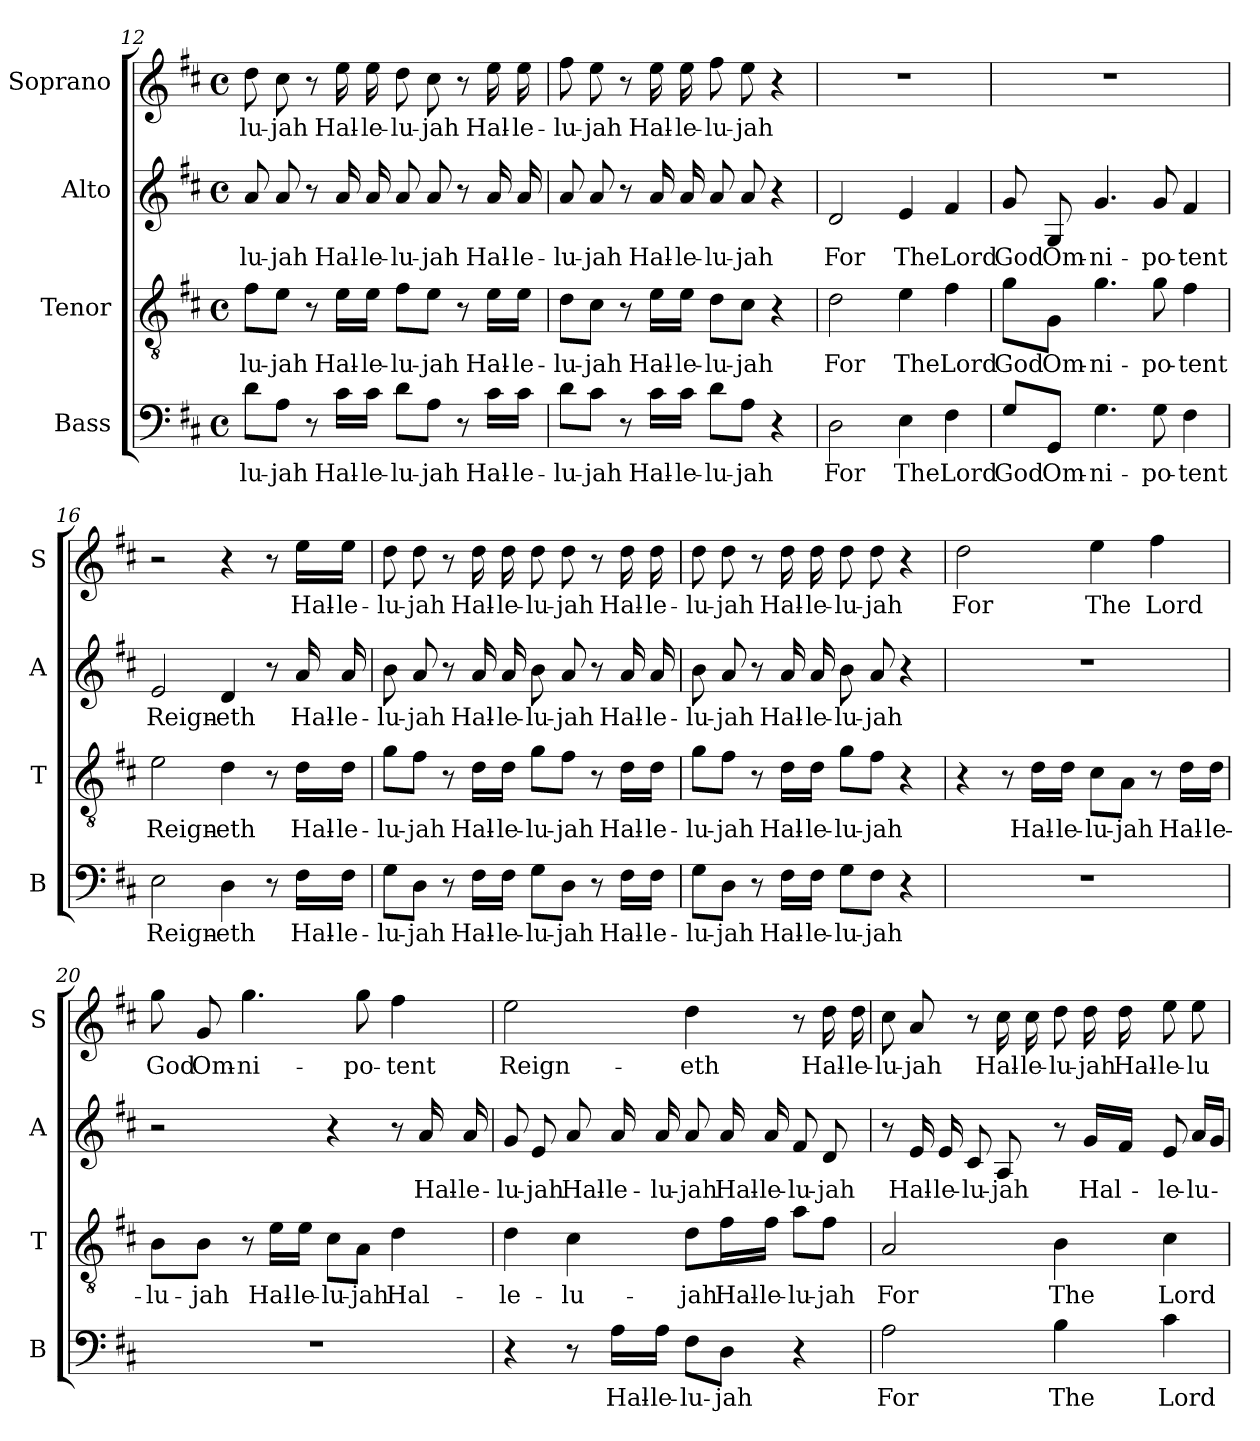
**kern	**text	**kern	**text	**kern	**text	**kern	**text
*part4	*part4	*part3	*part3	*part2	*part2	*part1	*part1
*staff4	*staff4	*staff3	*staff3	*staff2	*staff2	*staff1	*staff1
*I"Bass	*	*I"Tenor	*	*I"Alto	*	*I"Soprano	*
*I'B	*	*I'T	*	*I'A	*	*I'S	*
*clefF4	*	*clefGv2	*	*clefG2	*	*clefG2	*
*k[f#c#]	*	*k[f#c#]	*	*k[f#c#]	*	*k[f#c#]	*
*D:	*	*D:	*	*D:	*	*D:	*
*M4/4	*	*M4/4	*	*M4/4	*	*M4/4	*
*met(c)	*	*met(c)	*	*met(c)	*	*met(c)	*
=12	=12	=12	=12	=12	=12	=12	=12
!	!LO:LY:b	!	!LO:LY:b	!	!LO:LY:b	!	!LO:LY:b
8d\L	-lu-	8f#\L	-lu-	8a/	-lu-	8dd\	-lu-
!	!LO:LY:b	!	!LO:LY:b	!	!LO:LY:b	!	!LO:LY:b
8A\J	-jah	8e\J	-jah	8a/	-jah	8cc#\	-jah
8r	.	8r	.	8r	.	8r	.
!	!LO:LY:b	!	!LO:LY:b	!	!LO:LY:b	!	!LO:LY:b
16c#\LL	Hal-	16e\LL	Hal-	16a/	Hal-	16ee\	Hal-
!	!LO:LY:b	!	!LO:LY:b	!	!LO:LY:b	!	!LO:LY:b
16c#\JJ	-le-	16e\JJ	-le-	16a/	-le-	16ee\	-le-
!	!LO:LY:b	!	!LO:LY:b	!	!LO:LY:b	!	!LO:LY:b
8d\L	-lu-	8f#\L	-lu-	8a/	-lu-	8dd\	-lu-
!	!LO:LY:b	!	!LO:LY:b	!	!LO:LY:b	!	!LO:LY:b
8A\J	-jah	8e\J	-jah	8a/	-jah	8cc#\	-jah
8r	.	8r	.	8r	.	8r	.
!	!LO:LY:b	!	!LO:LY:b	!	!LO:LY:b	!	!LO:LY:b
16c#\LL	Hal-	16e\LL	Hal-	16a/	Hal-	16ee\	Hal-
!	!LO:LY:b	!	!LO:LY:b	!	!LO:LY:b	!	!LO:LY:b
16c#\JJ	-le-	16e\JJ	-le-	16a/	-le-	16ee\	-le-
!!LO:LB:g=z
=13	=13	=13	=13	=13	=13	=13	=13
!	!LO:LY:b	!	!LO:LY:b	!	!LO:LY:b	!	!LO:LY:b
8d\L	-lu-	8d\L	-lu-	8a/	-lu-	8ff#\	-lu-
!	!LO:LY:b	!	!LO:LY:b	!	!LO:LY:b	!	!LO:LY:b
8c#\J	-jah	8c#\J	-jah	8a/	-jah	8ee\	-jah
8r	.	8r	.	8r	.	8r	.
!	!LO:LY:b	!	!LO:LY:b	!	!LO:LY:b	!	!LO:LY:b
16c#\LL	Hal-	16e\LL	Hal-	16a/	Hal-	16ee\	Hal-
!	!LO:LY:b	!	!LO:LY:b	!	!LO:LY:b	!	!LO:LY:b
16c#\JJ	-le-	16e\JJ	-le-	16a/	-le-	16ee\	-le-
!	!LO:LY:b	!	!LO:LY:b	!	!LO:LY:b	!	!LO:LY:b
8d\L	-lu-	8d\L	-lu-	8a/	-lu-	8ff#\	-lu-
!	!LO:LY:b	!	!LO:LY:b	!	!LO:LY:b	!	!LO:LY:b
8A\J	-jah	8c#\J	-jah	8a/	-jah	8ee\	-jah
4r	.	4r	.	4r	.	4r	.
=14	=14	=14	=14	=14	=14	=14	=14
!	!LO:LY:b	!	!LO:LY:b	!	!LO:LY:b	!	!
2D\	For	2d\	For	2d/	For	1r	.
!	!LO:LY:b	!	!LO:LY:b	!	!LO:LY:b	!	!
4E\	The	4e\	The	4e/	The	.	.
!	!LO:LY:b	!	!LO:LY:b	!	!LO:LY:b	!	!
4F#\	Lord	4f#\	Lord	4f#/	Lord	.	.
=15	=15	=15	=15	=15	=15	=15	=15
!	!LO:LY:b	!	!LO:LY:b	!	!LO:LY:b	!	!
8G/L	God	8g\L	God	8g/	God	1r	.
!	!LO:LY:b	!	!LO:LY:b	!	!LO:LY:b	!	!
8GG/J	Om-	8G\J	Om-	8G/	Om-	.	.
!	!LO:LY:b	!	!LO:LY:b	!	!LO:LY:b	!	!
4.G\	-ni-	4.g\	-ni-	4.g/	-ni-	.	.
!	!LO:LY:b	!	!LO:LY:b	!	!LO:LY:b	!	!
8G\	-po-	8g\	-po-	8g/	-po-	.	.
!	!LO:LY:b	!	!LO:LY:b	!	!LO:LY:b	!	!
4F#\	-tent	4f#\	-tent	4f#/	-tent	.	.
!!LO:PB:g=z
=16	=16	=16	=16	=16	=16	=16	=16
!	!LO:LY:b	!	!LO:LY:b	!	!LO:LY:b	!	!LO:LY:b
2E\	Reign-	2e\	Reign-	2e/	Reign-	2r	Reign-
!	!LO:LY:b	!	!LO:LY:b	!	!LO:LY:b	!	!LO:LY:b
4D\	-eth	4d\	-eth	4d/	-eth	4r	-eth
8r	.	8r	.	8r	.	8r	.
!	!LO:LY:b	!	!LO:LY:b	!	!LO:LY:b	!	!LO:LY:b
16F#\LL	Hal-	16d\LL	Hal-	16a/	Hal-	16ee\LL	Hal-
!	!LO:LY:b	!	!LO:LY:b	!	!LO:LY:b	!	!LO:LY:b
16F#\JJ	-le-	16d\JJ	-le-	16a/	-le-	16ee\JJ	-le-
=17	=17	=17	=17	=17	=17	=17	=17
!	!LO:LY:b	!	!LO:LY:b	!	!LO:LY:b	!	!LO:LY:b
8G\L	-lu-	8g\L	-lu-	8b\	-lu-	8dd\	-lu-
!	!LO:LY:b	!	!LO:LY:b	!	!LO:LY:b	!	!LO:LY:b
8D\J	-jah	8f#\J	-jah	8a/	-jah	8dd\	-jah
8r	.	8r	.	8r	.	8r	.
!	!LO:LY:b	!	!LO:LY:b	!	!LO:LY:b	!	!LO:LY:b
16F#\LL	Hal-	16d\LL	Hal-	16a/	Hal-	16dd\	Hal-
!	!LO:LY:b	!	!LO:LY:b	!	!LO:LY:b	!	!LO:LY:b
16F#\JJ	-le-	16d\JJ	-le-	16a/	-le-	16dd\	-le-
!	!LO:LY:b	!	!LO:LY:b	!	!LO:LY:b	!	!LO:LY:b
8G\L	-lu-	8g\L	-lu-	8b\	-lu-	8dd\	-lu-
!	!LO:LY:b	!	!LO:LY:b	!	!LO:LY:b	!	!LO:LY:b
8D\J	-jah	8f#\J	-jah	8a/	-jah	8dd\	-jah
8r	.	8r	.	8r	.	8r	.
!	!LO:LY:b	!	!LO:LY:b	!	!LO:LY:b	!	!LO:LY:b
16F#\LL	Hal-	16d\LL	Hal-	16a/	Hal-	16dd\	Hal-
!	!LO:LY:b	!	!LO:LY:b	!	!LO:LY:b	!	!LO:LY:b
16F#\JJ	-le-	16d\JJ	-le-	16a/	-le-	16dd\	-le-
=18	=18	=18	=18	=18	=18	=18	=18
!	!LO:LY:b	!	!LO:LY:b	!	!LO:LY:b	!	!LO:LY:b
8G\L	-lu-	8g\L	-lu-	8b\	-lu-	8dd\	-lu-
!	!LO:LY:b	!	!LO:LY:b	!	!LO:LY:b	!	!LO:LY:b
8D\J	-jah	8f#\J	-jah	8a/	-jah	8dd\	-jah
8r	.	8r	.	8r	.	8r	.
!	!LO:LY:b	!	!LO:LY:b	!	!LO:LY:b	!	!LO:LY:b
16F#\LL	Hal-	16d\LL	Hal-	16a/	Hal-	16dd\	Hal-
!	!LO:LY:b	!	!LO:LY:b	!	!LO:LY:b	!	!LO:LY:b
16F#\JJ	-le-	16d\JJ	-le-	16a/	-le-	16dd\	-le-
!	!LO:LY:b	!	!LO:LY:b	!	!LO:LY:b	!	!LO:LY:b
8G\L	-lu-	8g\L	-lu-	8b\	-lu-	8dd\	-lu-
!	!LO:LY:b	!	!LO:LY:b	!	!LO:LY:b	!	!LO:LY:b
8F#\J	-jah	8f#\J	-jah	8a/	-jah	8dd\	-jah
4r	.	4r	.	4r	.	4r	.
!!LO:LB:g=z
=19	=19	=19	=19	=19	=19	=19	=19
!	!	!	!	!	!	!	!LO:LY:b
1r	.	4r	.	1r	.	2dd\	For
.	.	8r	.	.	.	.	.
!	!	!	!LO:LY:b	!	!	!	!
.	.	16d\LL	Hal-	.	.	.	.
!	!	!	!LO:LY:b	!	!	!	!
.	.	16d\JJ	-le-	.	.	.	.
!	!	!	!LO:LY:b	!	!	!	!LO:LY:b
.	.	8c#\L	-lu-	.	.	4ee\	The
!	!	!	!LO:LY:b	!	!	!	!
.	.	8A\J	-jah	.	.	.	.
!	!	!	!	!	!	!	!LO:LY:b
.	.	8r	.	.	.	4ff#\	Lord
!	!	!	!LO:LY:b	!	!	!	!
.	.	16d\LL	Hal-	.	.	.	.
!	!	!	!LO:LY:b	!	!	!	!
.	.	16d\JJ	-le-	.	.	.	.
=20	=20	=20	=20	=20	=20	=20	=20
!	!	!	!LO:LY:b	!	!	!	!LO:LY:b
1r	.	8B\L	-lu-	2r	.	8gg\	God
!	!	!	!LO:LY:b	!	!	!	!LO:LY:b
.	.	8B\J	-jah	.	.	8g/	Om-
!	!	!	!	!	!	!	!LO:LY:b
.	.	8r	.	.	.	4.gg\	-ni-
!	!	!	!LO:LY:b	!	!	!	!
.	.	16e\LL	Hal-	.	.	.	.
!	!	!	!LO:LY:b	!	!	!	!
.	.	16e\JJ	-le-	.	.	.	.
!	!	!	!LO:LY:b	!	!	!	!
.	.	8c#\L	-lu-	4r	.	.	.
!	!	!	!LO:LY:b	!	!	!	!LO:LY:b
.	.	8A\J	-jah	.	.	8gg\	-po-
!	!	!	!LO:LY:b	!	!	!	!LO:LY:b
.	.	4d\	Hal-	8r	.	4ff#\	-tent
!	!	!	!	!	!LO:LY:b	!	!
.	.	.	.	16a/	Hal-	.	.
!	!	!	!	!	!LO:LY:b	!	!
.	.	.	.	16a/	-le-	.	.
=21	=21	=21	=21	=21	=21	=21	=21
!	!	!	!LO:LY:b	!	!LO:LY:b	!	!LO:LY:b
4r	.	4d\	-le-	8g/	-lu-	2ee\	Reign-
!	!	!	!	!	!LO:LY:b	!	!
.	.	.	.	8e/	-jah	.	.
!	!	!	!LO:LY:b	!	!LO:LY:b	!	!
8r	.	4c#\	-lu-	8a/	Hal-	.	.
!	!LO:LY:b	!	!	!	!LO:LY:b	!	!
16A\LL	Hal-	.	.	16a/	-le-	.	.
!	!LO:LY:b	!	!	!	!LO:LY:b	!	!
16A\JJ	-le-	.	.	16a/	-lu-	.	.
!	!LO:LY:b	!	!LO:LY:b	!	!LO:LY:b	!	!LO:LY:b
8F#\L	-lu-	8d\L	-jah	8a/	-jah	4dd\	-eth
!	!LO:LY:b	!	!LO:LY:b	!	!LO:LY:b	!	!
8D\J	-jah	16f#\L	Hal-	16a/	Hal-	.	.
!	!	!	!LO:LY:b	!	!LO:LY:b	!	!
.	.	16f#\JJ	-le-	16a/	-le-	.	.
!	!	!	!LO:LY:b	!	!LO:LY:b	!	!
4r	.	8a\L	-lu-	8f#/	-lu-	8r	.
!	!	!	!LO:LY:b	!	!LO:LY:b	!	!LO:LY:b
.	.	8f#\J	-jah	8d/	-jah	16dd\	Hal-
!	!	!	!	!	!	!	!LO:LY:b
.	.	.	.	.	.	16dd\	-le-
!!LO:LB:g=z
=22	=22	=22	=22	=22	=22	=22	=22
!	!LO:LY:b	!	!LO:LY:b	!	!	!	!LO:LY:b
2A\	For	2A/	For	8r	.	8cc#\	-lu-
!	!	!	!	!	!LO:LY:b	!	!LO:LY:b
.	.	.	.	16e/	Hal-	8a/	-jah
!	!	!	!	!	!LO:LY:b	!	!
.	.	.	.	16e/	-le-	.	.
!	!	!	!	!	!LO:LY:b	!	!
.	.	.	.	8c#/	-lu-	8r	.
!	!	!	!	!	!LO:LY:b	!	!LO:LY:b
.	.	.	.	8A/	-jah	16cc#\	Hal-
!	!	!	!	!	!	!	!LO:LY:b
.	.	.	.	.	.	16cc#\	-le-
!	!LO:LY:b	!	!LO:LY:b	!	!	!	!LO:LY:b
4B\	The	4B\	The	8r	.	8dd\	-lu-
!	!	!	!	!	!LO:LY:b	!	!LO:LY:b
.	.	.	.	16g/LL	Hal-	16dd\	-jah
!	!	!	!	!	!	!	!LO:LY:b
.	.	.	.	16f#/JJ	.	16dd\	Hal-
!	!LO:LY:b	!	!LO:LY:b	!	!LO:LY:b	!	!LO:LY:b
4c#\	Lord	4c#\	Lord	8e/	-le-	8ee\	-le-
!	!	!	!	!	!LO:LY:b	!	!LO:LY:b
.	.	.	.	16a/LL	-lu-	8ee\	-lu-
.	.	.	.	16g/JJ	.	.	.
=	=	=	=	=	=	=	=
*-	*-	*-	*-	*-	*-	*-	*-
